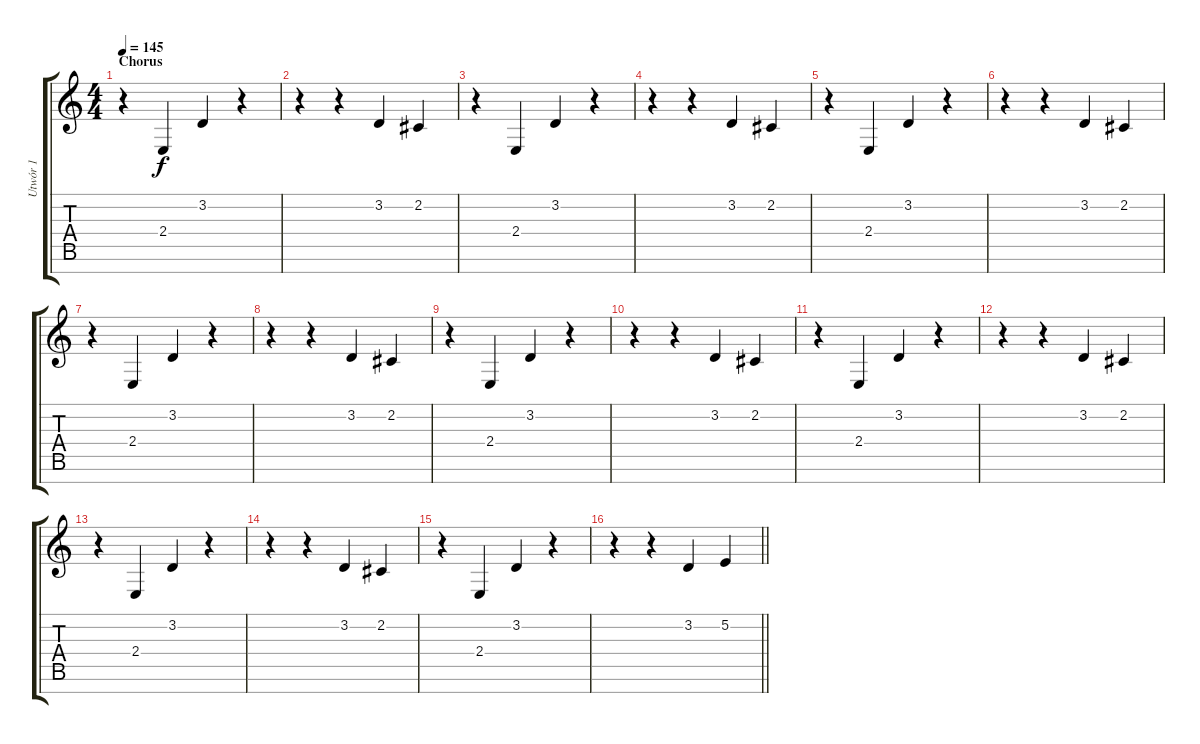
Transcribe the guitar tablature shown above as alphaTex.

\track ("Utwór 1" "Utwór 1") {instrument acousticgrandpiano}
\staff {score tabs}
\tuning (E4 B3 G3 D3 A2 E2 B1) {hide}
\ts (4 4)
\section ("" "Chorus")
\tempo 145
\clef g2
\ks c
r.4{dy f} 2.4.4 3.2.4 r.4 |
r.4 r.4 3.2.4 2.2.4 |
r.4 2.4.4 3.2.4 r.4 |
r.4 r.4 3.2.4 2.2.4 |
r.4 2.4.4 3.2.4 r.4 |
r.4 r.4 3.2.4 2.2.4 |
r.4 2.4.4 3.2.4 r.4 |
r.4 r.4 3.2.4 2.2.4 |
r.4 2.4.4 3.2.4 r.4 |
r.4 r.4 3.2.4 2.2.4 |
r.4 2.4.4 3.2.4 r.4 |
r.4 r.4 3.2.4 2.2.4 |
r.4 2.4.4 3.2.4 r.4 |
r.4 r.4 3.2.4 2.2.4 |
r.4 2.4.4 3.2.4 r.4 |
\barLineRight lightlight
r.4 r.4 3.2.4 5.2.4
